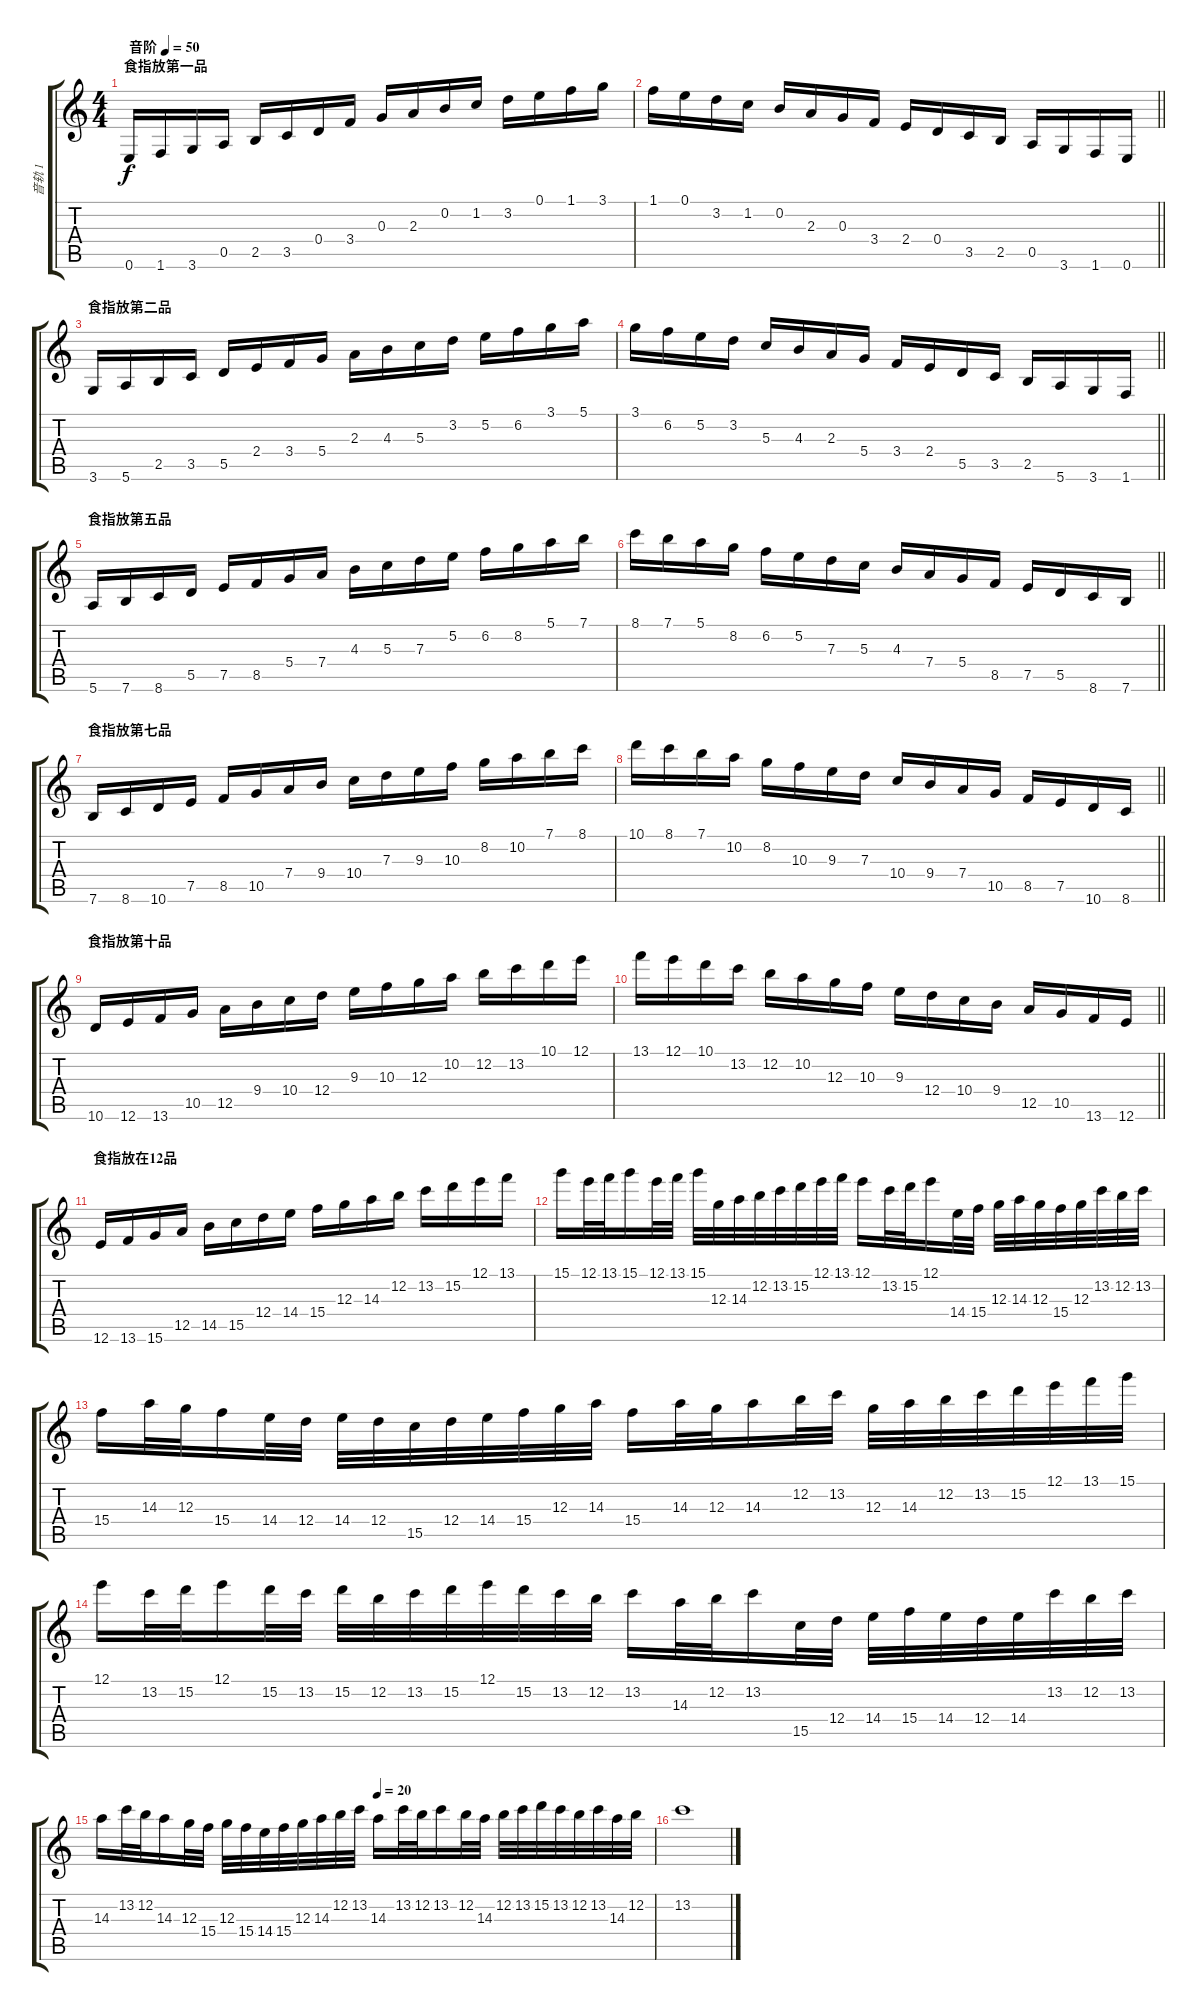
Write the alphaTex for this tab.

\track ("音轨 1" "音轨 1") {instrument acousticguitarnylon}
\staff {score tabs}
\tuning (E4 B3 G3 D3 A2 E2) {hide}
\ts (4 4)
\section ("" "食指放第一品")
\tempo (50 "音阶")
\clef g2
\ks c
0.6.16{dy f instrument acousticguitarnylon} 1.6.16 3.6.16 0.5.16 2.5.16 3.5.16 0.4.16 3.4.16 0.3.16 2.3.16 0.2.16 1.2.16 3.2.16 0.1.16 1.1.16 3.1.16 |
\barLineRight lightlight
1.1.16 0.1.16 3.2.16 1.2.16 0.2.16 2.3.16 0.3.16 3.4.16 2.4.16 0.4.16 3.5.16 2.5.16 0.5.16 3.6.16 1.6.16 0.6.16 |
\section ("" "食指放第二品")
3.6.16 5.6.16 2.5.16 3.5.16 5.5.16 2.4.16 3.4.16 5.4.16 2.3.16 4.3.16 5.3.16 3.2.16 5.2.16 6.2.16 3.1.16 5.1.16 |
\barLineRight lightlight
3.1.16 6.2.16 5.2.16 3.2.16 5.3.16 4.3.16 2.3.16 5.4.16 3.4.16 2.4.16 5.5.16 3.5.16 2.5.16 5.6.16 3.6.16 1.6.16 |
\section ("" "食指放第五品")
5.6.16 7.6.16 8.6.16 5.5.16 7.5.16 8.5.16 5.4.16 7.4.16 4.3.16 5.3.16 7.3.16 5.2.16 6.2.16 8.2.16 5.1.16 7.1.16 |
\barLineRight lightlight
8.1.16 7.1.16 5.1.16 8.2.16 6.2.16 5.2.16 7.3.16 5.3.16 4.3.16 7.4.16 5.4.16 8.5.16 7.5.16 5.5.16 8.6.16 7.6.16 |
\section ("" "食指放第七品")
7.6.16 8.6.16 10.6.16 7.5.16 8.5.16 10.5.16 7.4.16 9.4.16 10.4.16 7.3.16 9.3.16 10.3.16 8.2.16 10.2.16 7.1.16 8.1.16 |
\barLineRight lightlight
10.1.16 8.1.16 7.1.16 10.2.16 8.2.16 10.3.16 9.3.16 7.3.16 10.4.16 9.4.16 7.4.16 10.5.16 8.5.16 7.5.16 10.6.16 8.6.16 |
\section ("" "食指放第十品")
10.6.16 12.6.16 13.6.16 10.5.16 12.5.16 9.4.16 10.4.16 12.4.16 9.3.16 10.3.16 12.3.16 10.2.16 12.2.16 13.2.16 10.1.16 12.1.16 |
\barLineRight lightlight
13.1.16 12.1.16 10.1.16 13.2.16 12.2.16 10.2.16 12.3.16 10.3.16 9.3.16 12.4.16 10.4.16 9.4.16 12.5.16 10.5.16 13.6.16 12.6.16 |
\section ("" "食指放在12品")
12.6.16 13.6.16 15.6.16 12.5.16 14.5.16 15.5.16 12.4.16 14.4.16 15.4.16 12.3.16 14.3.16 12.2.16 13.2.16 15.2.16 12.1.16 13.1.16 |
15.1.16 12.1.32 13.1.32 15.1.16 12.1.32 13.1.32 15.1.32 12.3.32 14.3.32 12.2.32 13.2.32 15.2.32 12.1.32 13.1.32 12.1.16 13.2.32 15.2.32 12.1.16 14.4.32 15.4.32 12.3.32 14.3.32 12.3.32 15.4.32 12.3.32 13.2.32 12.2.32 13.2.32 |
15.4.16 14.3.32 12.3.32 15.4.16 14.4.32 12.4.32 14.4.32 12.4.32 15.5.32 12.4.32 14.4.32 15.4.32 12.3.32 14.3.32 15.4.16 14.3.32 12.3.32 14.3.16 12.2.32 13.2.32 12.3.32 14.3.32 12.2.32 13.2.32 15.2.32 12.1.32 13.1.32 15.1.32 |
12.1.16 13.2.32 15.2.32 12.1.16 15.2.32 13.2.32 15.2.32 12.2.32 13.2.32 15.2.32 12.1.32 15.2.32 13.2.32 12.2.32 13.2.16 14.3.32 12.2.32 13.2.16 15.5.32 12.4.32 14.4.32 15.4.32 14.4.32 12.4.32 14.4.32 13.2.32 12.2.32 13.2.32 |
\tempo (20 0.5)
14.3.16 13.2.32 12.2.32 14.3.16 12.3.32 15.4.32 12.3.32 15.4.32 14.4.32 15.4.32 12.3.32 14.3.32 12.2.32 13.2.32 14.3.16 13.2.32 12.2.32 13.2.16 12.2.32 14.3.32 12.2.32 13.2.32 15.2.32 13.2.32 12.2.32 13.2.32 14.3.32 12.2.32 |
13.2.1
